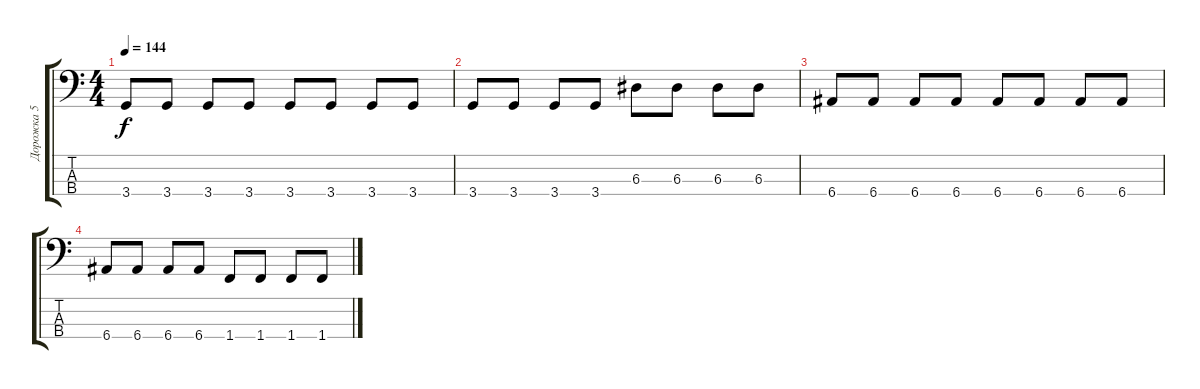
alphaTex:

\track ("Дорожка 5" "Дорожка 5") {instrument electricbasspick}
\staff {score tabs}
\tuning (G2 D2 A1 E1) {hide}
\ts (4 4)
\tempo 144
\clef f4
\ks c
3.4.8{dy f} 3.4.8 3.4.8 3.4.8 3.4.8 3.4.8 3.4.8 3.4.8 |
3.4.8 3.4.8 3.4.8 3.4.8 6.3.8 6.3.8 6.3.8 6.3.8 |
6.4.8 6.4.8 6.4.8 6.4.8 6.4.8 6.4.8 6.4.8 6.4.8 |
6.4.8 6.4.8 6.4.8 6.4.8 1.4.8 1.4.8 1.4.8 1.4.8
